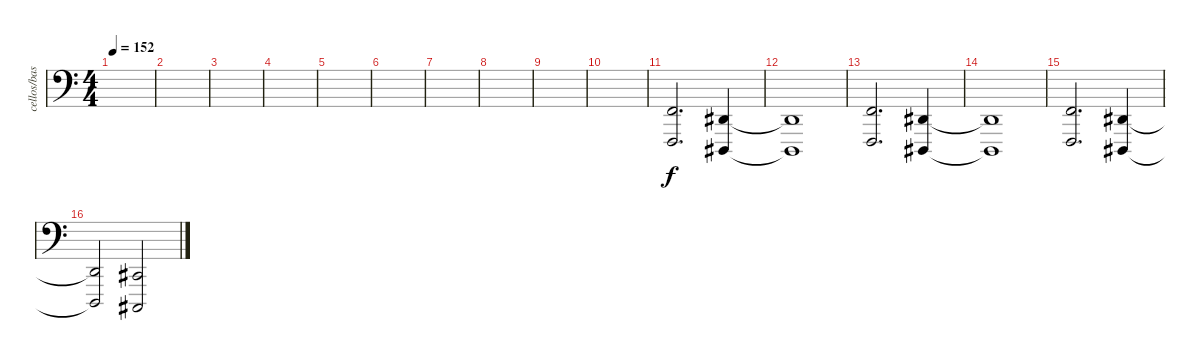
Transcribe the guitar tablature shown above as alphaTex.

\track ("cellos/basses" "cellos/bas") {instrument stringensemble1}
\staff {score}
\tuning (G2 D2 A1 E1 B0) {hide}
\ts (4 4)
\tempo 152
\clef f4
\ks c
|
|
|
|
|
|
|
|
|
|
(3.2 1.4).2{d} (1.2 4.5).4 |
(1.2{t} 4.5{t}).1 |
(3.2 1.4).2{d} (1.2 4.5).4 |
(1.2{t} 4.5{t}).1 |
(3.2 1.4).2{d} (1.2 4.5).4 |
(1.2{t} 4.5{t}).2 (4.3 2.5).2
